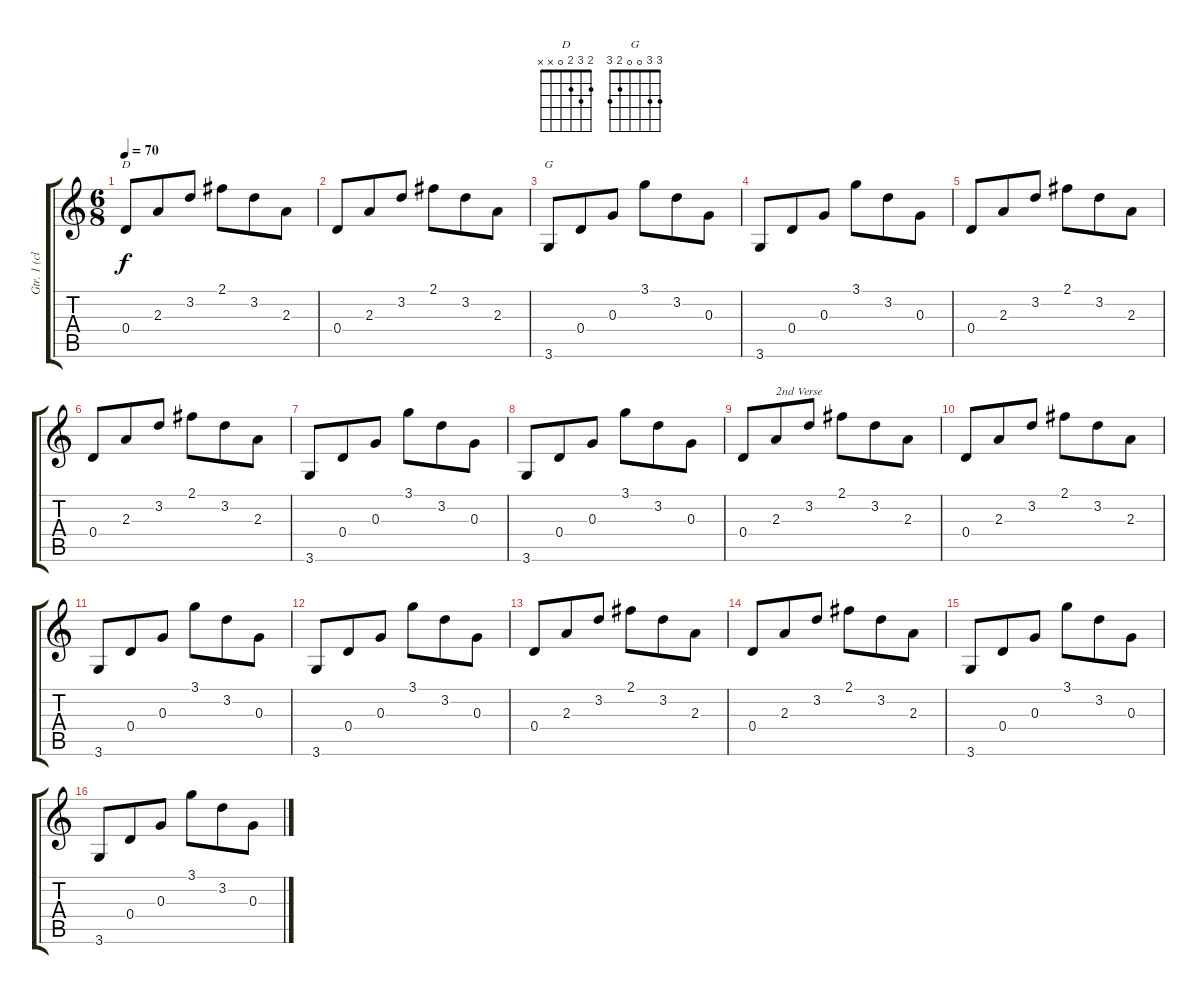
\track ("Gtr. 1 (clean elec.)" "Gtr. 1 (cl") {instrument electricguitarclean}
\staff {score tabs}
\tuning (E4 B3 G3 D3 A2 E2) {hide}
\chord ("D" 2 3 2 0 x x)
\chord ("G" 3 3 0 0 2 3)
\ts (6 8)
\tempo 70
\clef g2
\ks c
0.4.8{ch "D" dy f} 2.3.8 3.2.8 2.1.8 3.2.8 2.3.8 |
0.4.8 2.3.8 3.2.8 2.1.8 3.2.8 2.3.8 |
3.6.8{ch "G"} 0.4.8 0.3.8 3.1.8 3.2.8 0.3.8 |
3.6.8 0.4.8 0.3.8 3.1.8 3.2.8 0.3.8 |
0.4.8 2.3.8 3.2.8 2.1.8 3.2.8 2.3.8 |
0.4.8 2.3.8 3.2.8 2.1.8 3.2.8 2.3.8 |
3.6.8 0.4.8 0.3.8 3.1.8 3.2.8 0.3.8 |
3.6.8 0.4.8 0.3.8 3.1.8 3.2.8 0.3.8 |
0.4.8 2.3.8{txt "2nd Verse"} 3.2.8 2.1.8 3.2.8 2.3.8 |
0.4.8 2.3.8 3.2.8 2.1.8 3.2.8 2.3.8 |
3.6.8 0.4.8 0.3.8 3.1.8 3.2.8 0.3.8 |
3.6.8 0.4.8 0.3.8 3.1.8 3.2.8 0.3.8 |
0.4.8 2.3.8 3.2.8 2.1.8 3.2.8 2.3.8 |
0.4.8 2.3.8 3.2.8 2.1.8 3.2.8 2.3.8 |
3.6.8 0.4.8 0.3.8 3.1.8 3.2.8 0.3.8 |
3.6.8 0.4.8 0.3.8 3.1.8 3.2.8 0.3.8
